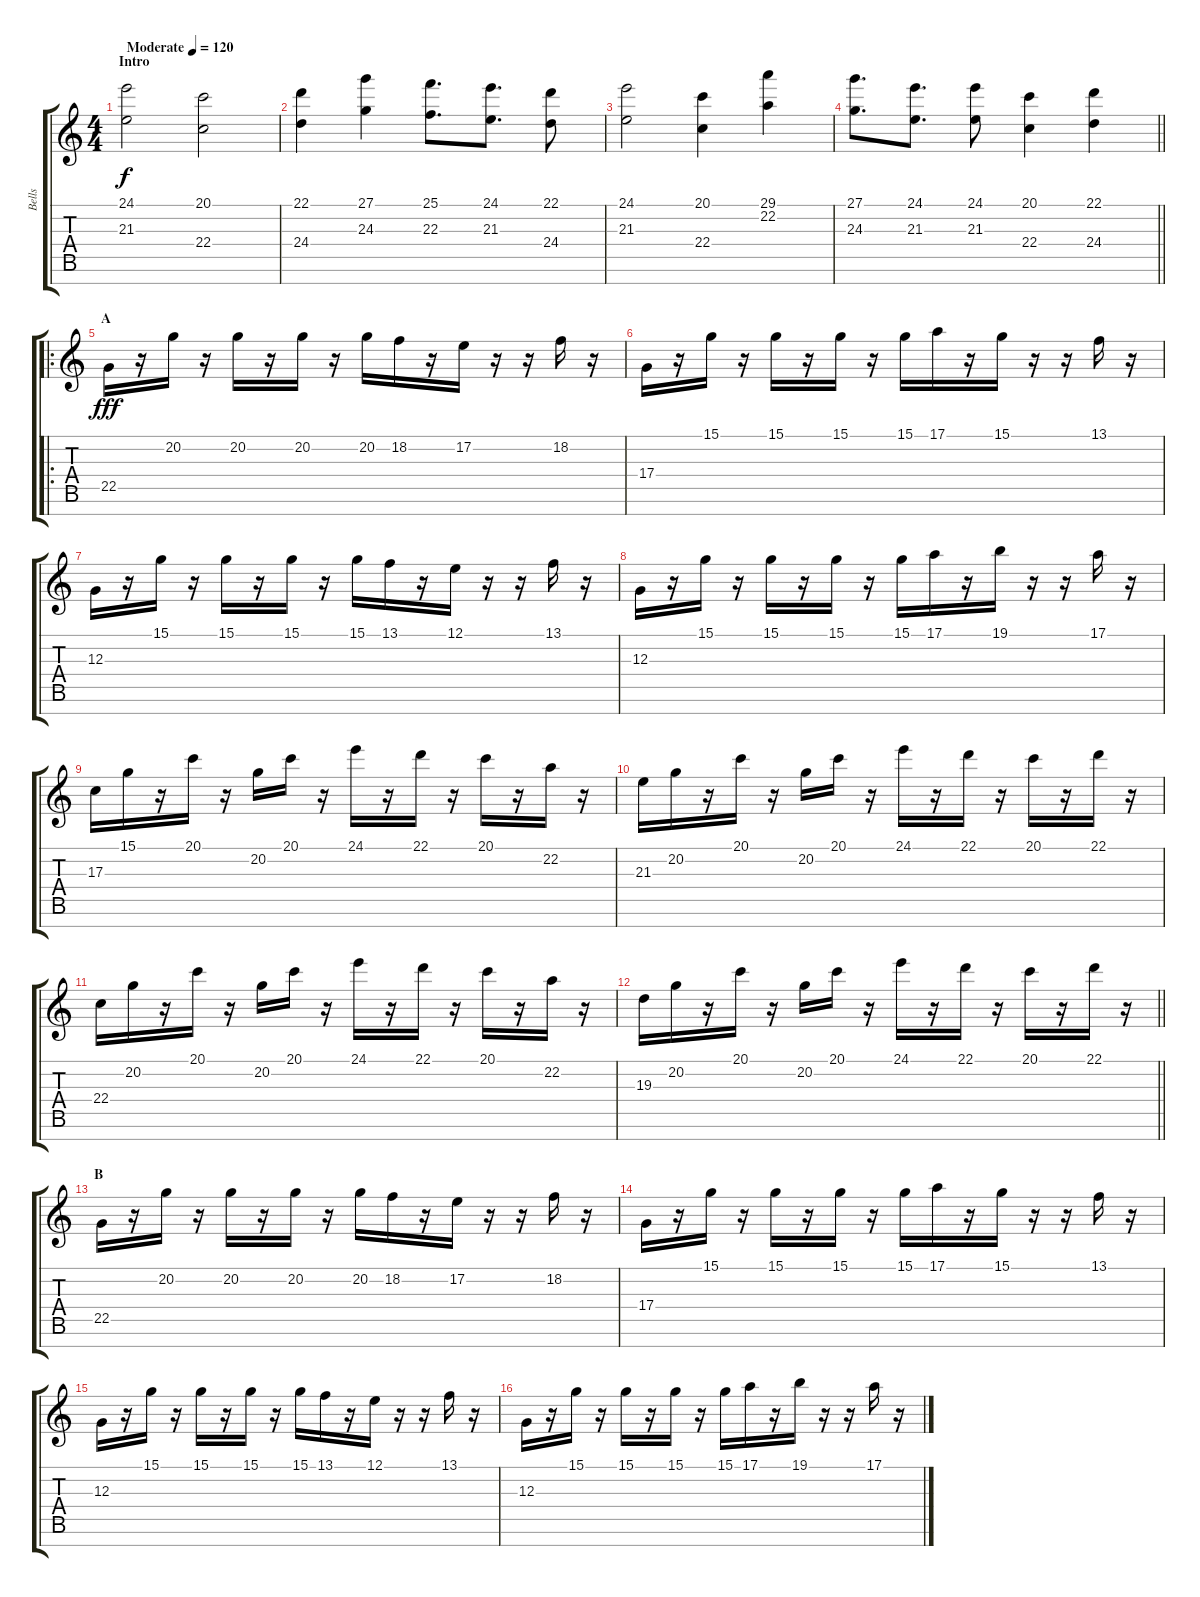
\track ("Bells" "Bells") {instrument celesta}
\staff {score tabs}
\tuning (E4 B3 G3 D3 A2 E2 B1) {hide}
\ts (4 4)
\section ("" "Intro")
\tempo (120 "Moderate")
\clef g2
\ks c
(24.1 21.3).2{dy f volume 16 balance 2 instrument celesta} (20.1 22.4).2{balance 14} |
(22.1 24.4).4{balance 2} (27.1 24.3).4{balance 14} (25.1 22.3).8{d balance 2} (24.1 21.3).8{d balance 14} (22.1 24.4).8{balance 2} |
(24.1 21.3).2{balance 14} (20.1 22.4).4{balance 2} (29.1 22.2).4{balance 14} |
\barLineRight lightlight
(27.1 24.3).8{d balance 2} (24.1 21.3).8{d balance 14} (24.1 21.3).8{balance 2} (20.1 22.4).4{balance 10} (22.1 24.4).4 |
\ro
\section ("" "A")
22.5.16{dy fff instrument marimba} r.16 20.2.16 r.16 20.2.16 r.16 20.2.16 r.16 20.2.16 18.2.16 r.16 17.2.16 r.16 r.16 18.2.16 r.16 |
17.4.16 r.16 15.1.16 r.16 15.1.16 r.16 15.1.16 r.16 15.1.16 17.1.16 r.16 15.1.16 r.16 r.16 13.1.16 r.16 |
12.3.16 r.16 15.1.16 r.16 15.1.16 r.16 15.1.16 r.16 15.1.16 13.1.16 r.16 12.1.16 r.16 r.16 13.1.16 r.16 |
12.3.16 r.16 15.1.16 r.16 15.1.16 r.16 15.1.16 r.16 15.1.16 17.1.16 r.16 19.1.16 r.16 r.16 17.1.16 r.16 |
17.3.16 15.1.16 r.16 20.1.16 r.16 20.2.16 20.1.16 r.16 24.1.16 r.16 22.1.16 r.16 20.1.16 r.16 22.2.16 r.16 |
21.3.16 20.2.16 r.16 20.1.16 r.16 20.2.16 20.1.16 r.16 24.1.16 r.16 22.1.16 r.16 20.1.16 r.16 22.1.16 r.16 |
22.4.16 20.2.16 r.16 20.1.16 r.16 20.2.16 20.1.16 r.16 24.1.16 r.16 22.1.16 r.16 20.1.16 r.16 22.2.16 r.16 |
\barLineRight lightlight
19.3.16 20.2.16 r.16 20.1.16 r.16 20.2.16 20.1.16 r.16 24.1.16 r.16 22.1.16 r.16 20.1.16 r.16 22.1.16 r.16 |
\section ("" "B")
22.5.16 r.16 20.2.16 r.16 20.2.16 r.16 20.2.16 r.16 20.2.16 18.2.16 r.16 17.2.16 r.16 r.16 18.2.16 r.16 |
17.4.16 r.16 15.1.16 r.16 15.1.16 r.16 15.1.16 r.16 15.1.16 17.1.16 r.16 15.1.16 r.16 r.16 13.1.16 r.16 |
12.3.16 r.16 15.1.16 r.16 15.1.16 r.16 15.1.16 r.16 15.1.16 13.1.16 r.16 12.1.16 r.16 r.16 13.1.16 r.16 |
12.3.16 r.16 15.1.16 r.16 15.1.16 r.16 15.1.16 r.16 15.1.16 17.1.16 r.16 19.1.16 r.16 r.16 17.1.16 r.16
